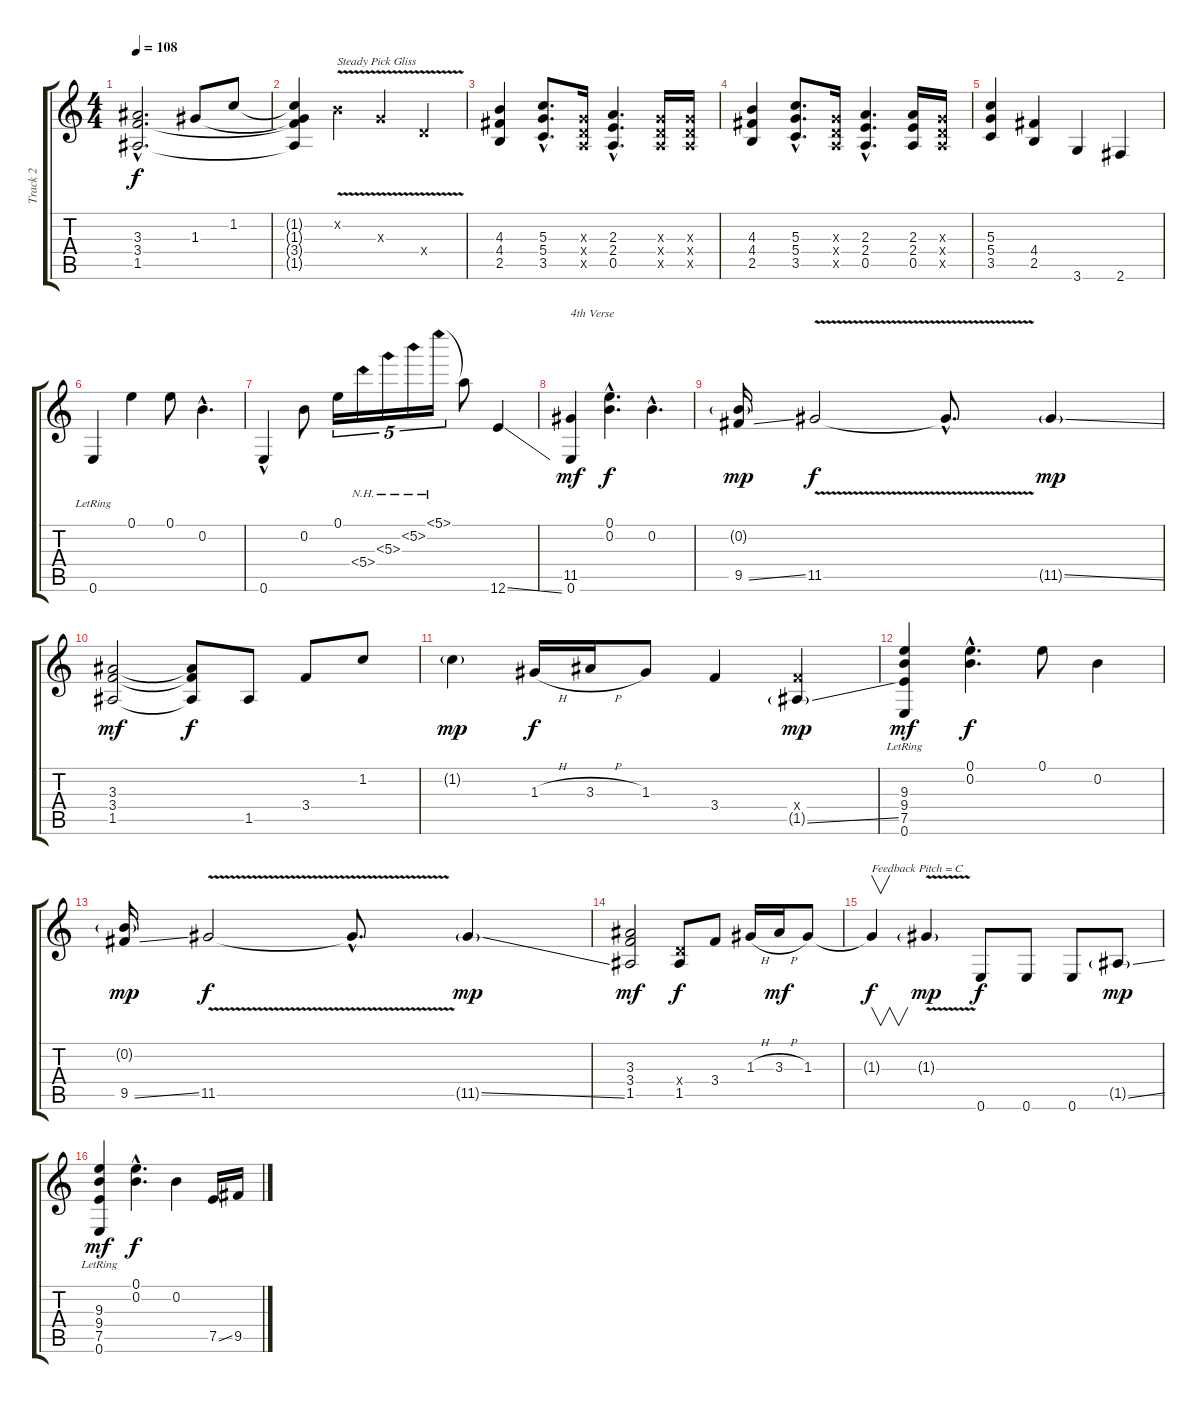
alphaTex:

\track ("Track 2 " "Track 2 ") {instrument distortionguitar}
\staff {score tabs}
\tuning (E4 B3 G3 D3 A2 E2) {hide}
\ts (4 4)
\tempo 108
\clef g2
\ks c
(3.3{hac} 3.4 1.5).2{d dy f} 1.3.8 1.2.8 |
(1.2{t} 1.3{t} 3.4{t} 1.5{t}).4 0.2{v x}.4{txt "Steady Pick Gliss"} 0.3{v x}.4 0.4{v x}.4 |
(4.3 4.4 2.5).4 (5.3{hac} 5.4{hac} 3.5{hac}).8{d} (0.3{x} 0.4{x} 0.5{x}).16 (2.3{hac} 2.4{hac} 0.5{hac}).4{d} (0.3{x} 0.4{x} 0.5{x}).16 (0.3{x} 0.4{x} 0.5{x}).16 |
(4.3 4.4 2.5).4 (5.3{hac} 5.4{hac} 3.5{hac}).8{d} (0.3{x} 0.4{x} 0.5{x}).16 (2.3{hac} 2.4{hac} 0.5{hac}).4{d} (2.3 2.4 0.5).16 (0.3{x} 0.4{x} 0.5{x}).16 |
(5.3 5.4 3.5).4 (4.4 2.5).4 3.6.4 2.6.4 |
0.6{lr}.4 0.1.4 0.1.8 0.2{hac}.4{d} |
0.6{hac}.4 0.2.8 0.1.16{tu (5 4)} 5.4{nh}.16{tu (5 4)} 5.3{nh}.16{tu (5 4)} 5.2{nh}.16{tu (5 4)} 5.1{nh}.16{tu (5 4)} 5.1{t}.8 12.6{ss}.4 |
(11.5 0.6).4{txt "4th Verse" dy mf} (0.1{hac} 0.2{hac}).4{d dy f} 0.2{hac}.4{d} |
(0.2{g} 9.5{ss}).16{dy mp} 11.5{v}.2{dy f} 11.5{hac t}.8{d} 11.5{ss g}.4{dy mp} |
(3.3 3.4 1.5).2{dy mf} (3.3{t} 3.4{t} 1.5{t}).8{dy f} 1.5.8 3.4.8 1.2.8 |
1.2{g}.4{dy mp} 1.3{h}.16{dy f} 3.3{h}.16 1.3.8 3.4.4 (3.4{x} 1.5{ss g}).4{dy mp} |
(9.3{lr} 9.4{lr} 7.5{lr} 0.6{lr}).4{dy mf} (0.1{hac} 0.2{hac}).4{d dy f} 0.1.8 0.2.4 |
(0.2{g} 9.5{ss}).16{dy mp} 11.5{v}.2{dy f} 11.5{hac t}.8{d} 11.5{ss g}.4{dy mp} |
(3.3 3.4 1.5).2{dy mf} (0.4{x} 1.5).8{dy f} 3.4.8 1.3{h}.16 3.3{h}.16{dy mf} 1.3.8 |
1.3{t}.4{v txt "Feedback Pitch = C" dy f} 1.3{v g}.4{dy mp} 0.6.8{dy f} 0.6.8 0.6.8 1.5{ss g}.8{dy mp} |
(9.3{lr} 9.4{lr} 7.5{lr} 0.6{lr}).4{dy mf} (0.1{hac} 0.2{hac}).4{d dy f} 0.2.4 7.5{ss}.16 9.5.16
